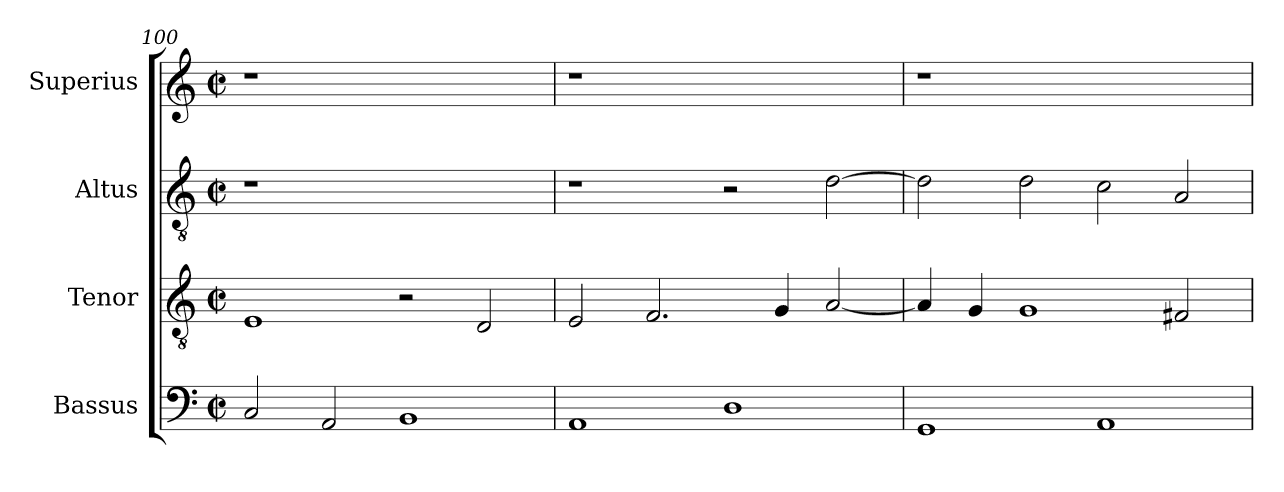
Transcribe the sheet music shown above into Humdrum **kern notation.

**kern	**kern	**kern	**kern
*part4	*part3	*part2	*part1
*staff4	*staff3	*staff2	*staff1
*I"Bassus	*I"Tenor	*I"Altus	*I"Superius
*I'B.	*I'T.	*I'A.	*I'S.
*clefF4	*clefGv2	*clefGv2	*clefG2
*	*ITrd7c12	*ITrd7c12	*
*k[]	*k[]	*k[]	*k[]
*C:	*C:	*C:	*C:
*M2/2	*M2/2	*M2/2	*M2/2
*met(c|)	*met(c|)	*met(c|)	*met(c|)
=100	=100	=100	=100
!	!	!LO:N:vis=1	!LO:N:vis=1
2Ci/	1EEi	1r	1r
2AAi/	.	.	.
1BBi	2r	1ryy	1ryy
.	2DDi/	.	.
=101	=101	=101	=101
!	!	!	!LO:N:vis=1
1AAi	2EEi/	1r	1r
.	2.FFi/	.	.
1Di	.	2r	1ryy
.	4GGi/	.	.
.	[<2AAi/	[>2Di\	.
=102	=102	=102	=102
!	!	!	!LO:N:vis=1
1GGi	4AAi/]	2Di\]	1r
.	4GGi/	.	.
.	1GGi	2Di\	.
1AAi	.	2Ci\	1ryy
.	2FF#Xi/	2AAi/	.
=	=	=	=
*-	*-	*-	*-
